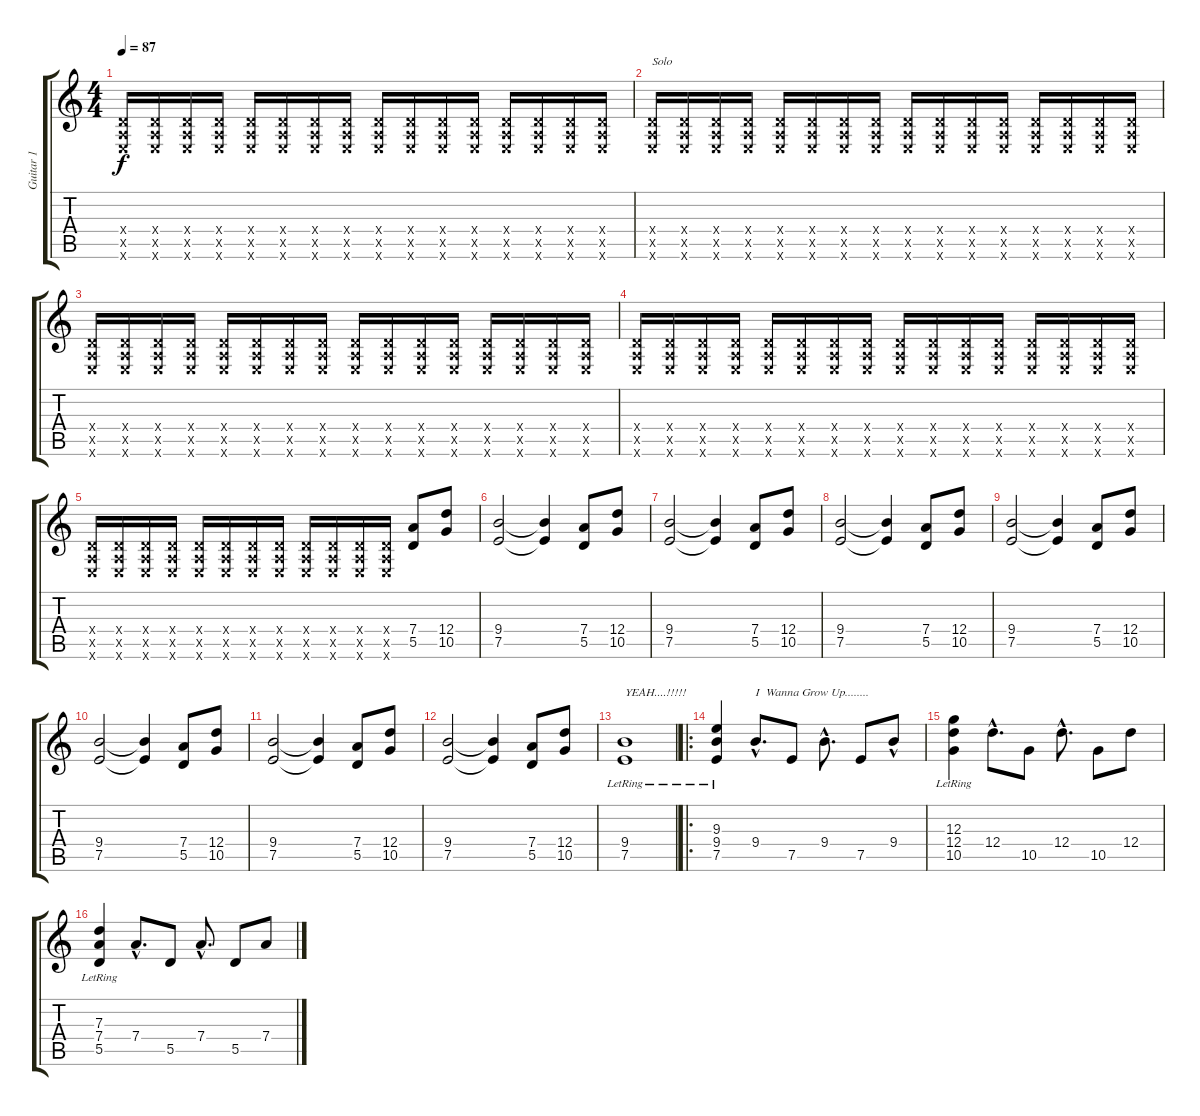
\track ("Guitar 1" "Guitar 1") {instrument overdrivenguitar}
\staff {score tabs}
\tuning (E4 B3 G3 D3 A2 E2) {hide}
\ts (4 4)
\tempo 87
\clef g2
\ks c
(0.4{x} 0.5{x} 0.6{x}).16{dy f} (0.4{x} 0.5{x} 0.6{x}).16 (0.4{x} 0.5{x} 0.6{x}).16 (0.4{x} 0.5{x} 0.6{x}).16 (0.4{x} 0.5{x} 0.6{x}).16 (0.4{x} 0.5{x} 0.6{x}).16 (0.4{x} 0.5{x} 0.6{x}).16 (0.4{x} 0.5{x} 0.6{x}).16 (0.4{x} 0.5{x} 0.6{x}).16 (0.4{x} 0.5{x} 0.6{x}).16 (0.4{x} 0.5{x} 0.6{x}).16 (0.4{x} 0.5{x} 0.6{x}).16 (0.4{x} 0.5{x} 0.6{x}).16 (0.4{x} 0.5{x} 0.6{x}).16 (0.4{x} 0.5{x} 0.6{x}).16 (0.4{x} 0.5{x} 0.6{x}).16 |
(0.4{x} 0.5{x} 0.6{x}).16{txt "Solo"} (0.4{x} 0.5{x} 0.6{x}).16 (0.4{x} 0.5{x} 0.6{x}).16 (0.4{x} 0.5{x} 0.6{x}).16 (0.4{x} 0.5{x} 0.6{x}).16 (0.4{x} 0.5{x} 0.6{x}).16 (0.4{x} 0.5{x} 0.6{x}).16 (0.4{x} 0.5{x} 0.6{x}).16 (0.4{x} 0.5{x} 0.6{x}).16 (0.4{x} 0.5{x} 0.6{x}).16 (0.4{x} 0.5{x} 0.6{x}).16 (0.4{x} 0.5{x} 0.6{x}).16 (0.4{x} 0.5{x} 0.6{x}).16 (0.4{x} 0.5{x} 0.6{x}).16 (0.4{x} 0.5{x} 0.6{x}).16 (0.4{x} 0.5{x} 0.6{x}).16 |
(0.4{x} 0.5{x} 0.6{x}).16 (0.4{x} 0.5{x} 0.6{x}).16 (0.4{x} 0.5{x} 0.6{x}).16 (0.4{x} 0.5{x} 0.6{x}).16 (0.4{x} 0.5{x} 0.6{x}).16 (0.4{x} 0.5{x} 0.6{x}).16 (0.4{x} 0.5{x} 0.6{x}).16 (0.4{x} 0.5{x} 0.6{x}).16 (0.4{x} 0.5{x} 0.6{x}).16 (0.4{x} 0.5{x} 0.6{x}).16 (0.4{x} 0.5{x} 0.6{x}).16 (0.4{x} 0.5{x} 0.6{x}).16 (0.4{x} 0.5{x} 0.6{x}).16 (0.4{x} 0.5{x} 0.6{x}).16 (0.4{x} 0.5{x} 0.6{x}).16 (0.4{x} 0.5{x} 0.6{x}).16 |
(0.4{x} 0.5{x} 0.6{x}).16 (0.4{x} 0.5{x} 0.6{x}).16 (0.4{x} 0.5{x} 0.6{x}).16 (0.4{x} 0.5{x} 0.6{x}).16 (0.4{x} 0.5{x} 0.6{x}).16 (0.4{x} 0.5{x} 0.6{x}).16 (0.4{x} 0.5{x} 0.6{x}).16 (0.4{x} 0.5{x} 0.6{x}).16 (0.4{x} 0.5{x} 0.6{x}).16 (0.4{x} 0.5{x} 0.6{x}).16 (0.4{x} 0.5{x} 0.6{x}).16 (0.4{x} 0.5{x} 0.6{x}).16 (0.4{x} 0.5{x} 0.6{x}).16 (0.4{x} 0.5{x} 0.6{x}).16 (0.4{x} 0.5{x} 0.6{x}).16 (0.4{x} 0.5{x} 0.6{x}).16 |
(0.4{x} 0.5{x} 0.6{x}).16 (0.4{x} 0.5{x} 0.6{x}).16 (0.4{x} 0.5{x} 0.6{x}).16 (0.4{x} 0.5{x} 0.6{x}).16 (0.4{x} 0.5{x} 0.6{x}).16 (0.4{x} 0.5{x} 0.6{x}).16 (0.4{x} 0.5{x} 0.6{x}).16 (0.4{x} 0.5{x} 0.6{x}).16 (0.4{x} 0.5{x} 0.6{x}).16 (0.4{x} 0.5{x} 0.6{x}).16 (0.4{x} 0.5{x} 0.6{x}).16 (0.4{x} 0.5{x} 0.6{x}).16 (7.4 5.5).8 (12.4 10.5).8 |
(9.4 7.5).2 (9.4{t} 7.5{t}).4 (7.4 5.5).8 (12.4 10.5).8 |
(9.4 7.5).2 (9.4{t} 7.5{t}).4 (7.4 5.5).8 (12.4 10.5).8 |
(9.4 7.5).2 (9.4{t} 7.5{t}).4 (7.4 5.5).8 (12.4 10.5).8 |
(9.4 7.5).2 (9.4{t} 7.5{t}).4 (7.4 5.5).8 (12.4 10.5).8 |
(9.4 7.5).2 (9.4{t} 7.5{t}).4 (7.4 5.5).8 (12.4 10.5).8 |
(9.4 7.5).2 (9.4{t} 7.5{t}).4 (7.4 5.5).8 (12.4 10.5).8 |
(9.4 7.5).2 (9.4{t} 7.5{t}).4 (7.4 5.5).8 (12.4 10.5).8 |
(9.4{lr} 7.5{lr}).1{txt "YEAH....!!!!!"} |
\ro
(9.3{lr} 9.4{lr} 7.5{lr}).4 9.4{hac}.8{d txt "I  Wanna Grow Up........"} 7.5.8 9.4{hac}.8{d} 7.5.8 9.4{hac}.8 |
(12.3{lr} 12.4{lr} 10.5{lr}).4 12.4{hac}.8{d} 10.5.8 12.4{hac}.8{d} 10.5.8 12.4.8 |
(7.3{lr} 7.4{lr} 5.5{lr}).4 7.4{hac}.8{d} 5.5.8 7.4{hac}.8{d} 5.5.8 7.4.8
